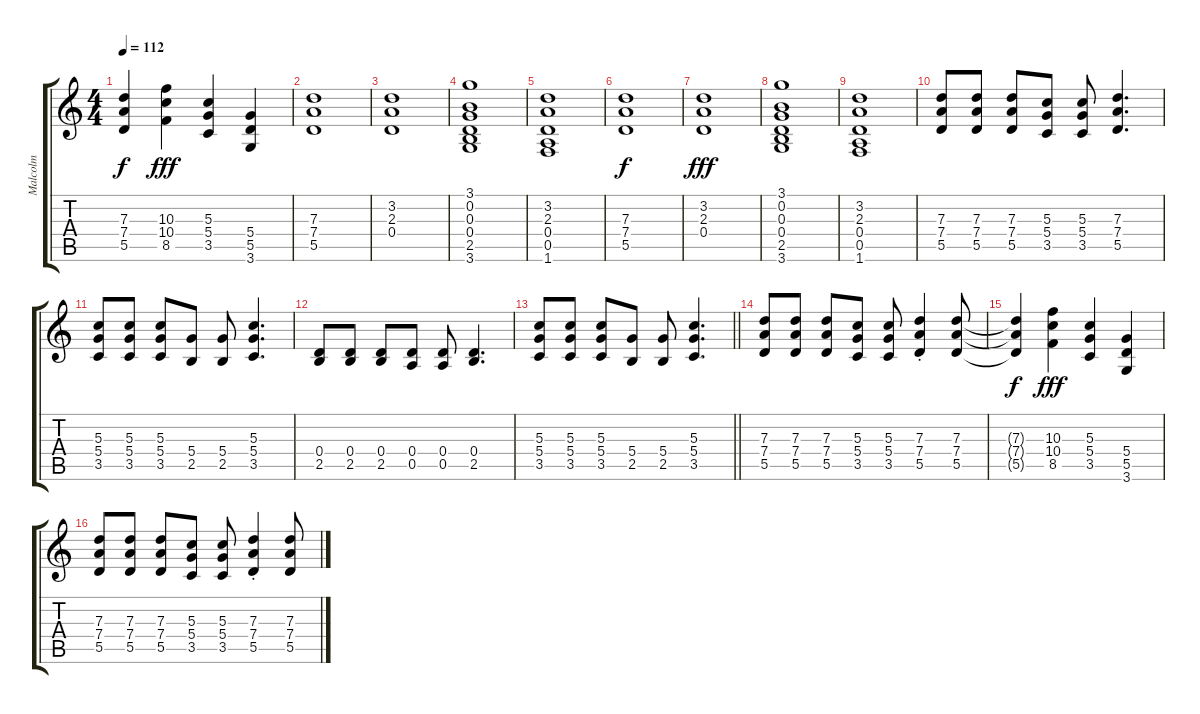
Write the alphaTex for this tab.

\track ("Malcolm" "Malcolm") {instrument overdrivenguitar}
\staff {score tabs}
\tuning (E4 B3 G3 D3 A2 E2) {hide}
\ts (4 4)
\tempo 112
\clef g2
\ks c
(7.3{t} 7.4{t} 5.5{t}).4{dy f} (10.3 10.4 8.5).4{dy fff} (5.3 5.4 3.5).4 (5.4 5.5 3.6).4 |
(7.3 7.4 5.5).1 |
(3.2 2.3 0.4).1 |
(3.1 0.2 0.3 0.4 2.5 3.6).1 |
(3.2 2.3 0.4 0.5 1.6).1 |
(7.3 7.4 5.5).1{dy f} |
(3.2 2.3 0.4).1{dy fff} |
(3.1 0.2 0.3 0.4 2.5 3.6).1 |
(3.2 2.3 0.4 0.5 1.6).1 |
(7.3 7.4 5.5).8 (7.3 7.4 5.5).8 (7.3 7.4 5.5).8 (5.3 5.4 3.5).8 (5.3 5.4 3.5).8 (7.3 7.4 5.5).4{d} |
(5.3 5.4 3.5).8 (5.3 5.4 3.5).8 (5.3 5.4 3.5).8 (5.4 2.5).8 (5.4 2.5).8 (5.3 5.4 3.5).4{d} |
(0.4 2.5).8 (0.4 2.5).8 (0.4 2.5).8 (0.4 0.5).8 (0.4 0.5).8 (0.4 2.5).4{d} |
\barLineRight lightlight
(5.3 5.4 3.5).8 (5.3 5.4 3.5).8 (5.3 5.4 3.5).8 (5.4 2.5).8 (5.4 2.5).8 (5.3 5.4 3.5).4{d} |
(7.3 7.4 5.5).8 (7.3 7.4 5.5).8 (7.3 7.4 5.5).8 (5.3 5.4 3.5).8 (5.3 5.4 3.5).8 (7.3{st} 7.4{st} 5.5{st}).4 (7.3 7.4 5.5).8 |
(7.3{t} 7.4{t} 5.5{t}).4{dy f} (10.3 10.4 8.5).4{dy fff} (5.3 5.4 3.5).4 (5.4 5.5 3.6).4 |
(7.3 7.4 5.5).8 (7.3 7.4 5.5).8 (7.3 7.4 5.5).8 (5.3 5.4 3.5).8 (5.3 5.4 3.5).8 (7.3{st} 7.4{st} 5.5{st}).4 (7.3 7.4 5.5).8
